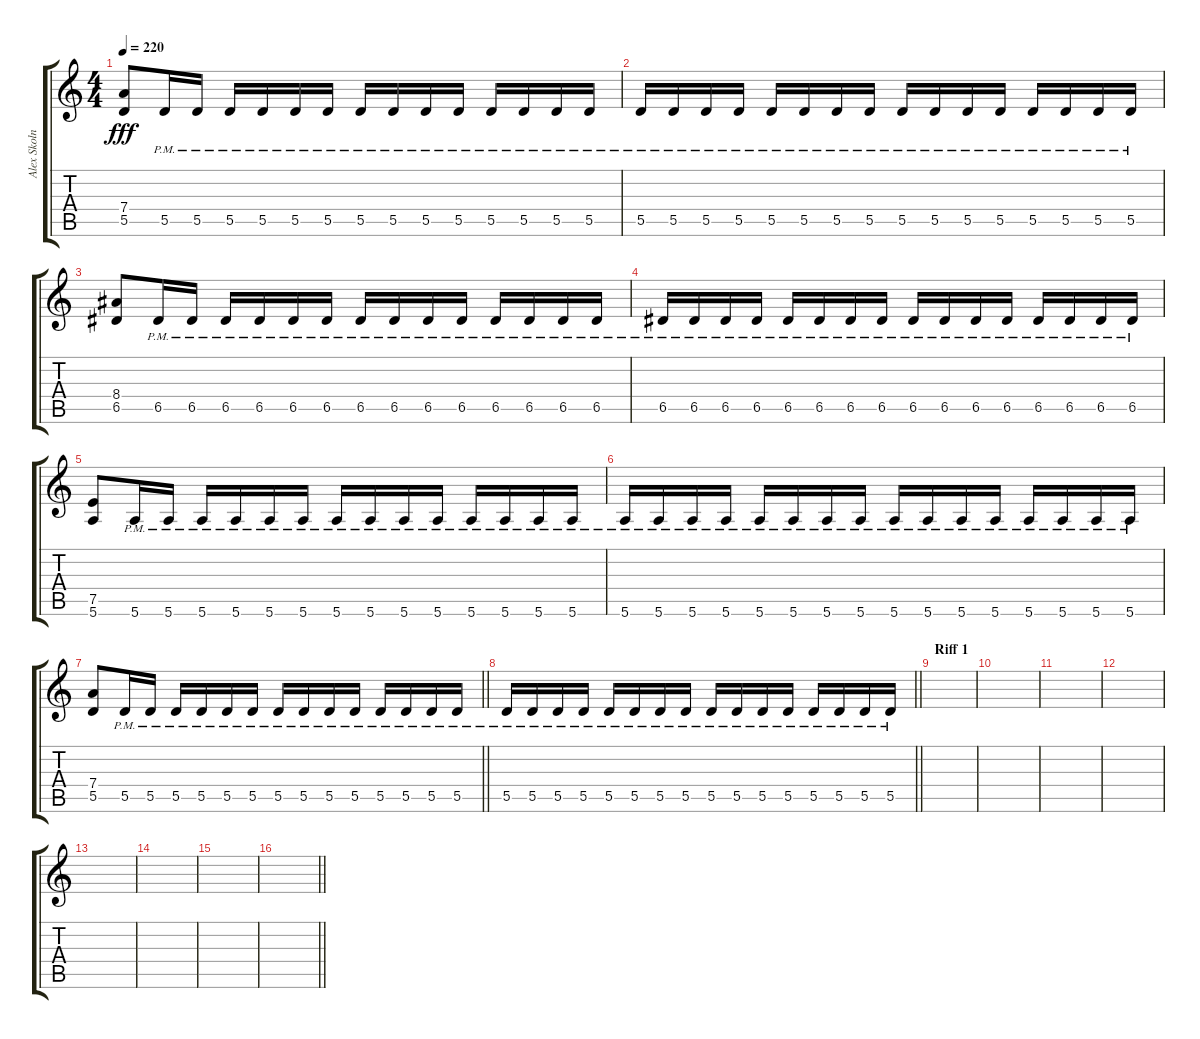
\track ("Alex Skolnick Rhytm" "Alex Skoln") {instrument distortionguitar}
\staff {score tabs}
\tuning (E4 B3 G3 D3 A2 E2) {hide}
\ts (4 4)
\tempo 220
\clef g2
\ks c
(7.4 5.5).8{dy fff} 5.5{pm}.16 5.5{pm}.16 5.5{pm}.16 5.5{pm}.16 5.5{pm}.16 5.5{pm}.16 5.5{pm}.16 5.5{pm}.16 5.5{pm}.16 5.5{pm}.16 5.5{pm}.16 5.5{pm}.16 5.5{pm}.16 5.5{pm}.16 |
5.5{pm}.16 5.5{pm}.16 5.5{pm}.16 5.5{pm}.16 5.5{pm}.16 5.5{pm}.16 5.5{pm}.16 5.5{pm}.16 5.5{pm}.16 5.5{pm}.16 5.5{pm}.16 5.5{pm}.16 5.5{pm}.16 5.5{pm}.16 5.5{pm}.16 5.5{pm}.16 |
(8.4 6.5).8 6.5{pm}.16 6.5{pm}.16 6.5{pm}.16 6.5{pm}.16 6.5{pm}.16 6.5{pm}.16 6.5{pm}.16 6.5{pm}.16 6.5{pm}.16 6.5{pm}.16 6.5{pm}.16 6.5{pm}.16 6.5{pm}.16 6.5{pm}.16 |
6.5{pm}.16 6.5{pm}.16 6.5{pm}.16 6.5{pm}.16 6.5{pm}.16 6.5{pm}.16 6.5{pm}.16 6.5{pm}.16 6.5{pm}.16 6.5{pm}.16 6.5{pm}.16 6.5{pm}.16 6.5{pm}.16 6.5{pm}.16 6.5{pm}.16 6.5{pm}.16 |
(7.5 5.6).8 5.6{pm}.16 5.6{pm}.16 5.6{pm}.16 5.6{pm}.16 5.6{pm}.16 5.6{pm}.16 5.6{pm}.16 5.6{pm}.16 5.6{pm}.16 5.6{pm}.16 5.6{pm}.16 5.6{pm}.16 5.6{pm}.16 5.6{pm}.16 |
5.6{pm}.16 5.6{pm}.16 5.6{pm}.16 5.6{pm}.16 5.6{pm}.16 5.6{pm}.16 5.6{pm}.16 5.6{pm}.16 5.6{pm}.16 5.6{pm}.16 5.6{pm}.16 5.6{pm}.16 5.6{pm}.16 5.6{pm}.16 5.6{pm}.16 5.6{pm}.16 |
\barLineRight lightlight
(7.4 5.5).8 5.5{pm}.16 5.5{pm}.16 5.5{pm}.16 5.5{pm}.16 5.5{pm}.16 5.5{pm}.16 5.5{pm}.16 5.5{pm}.16 5.5{pm}.16 5.5{pm}.16 5.5{pm}.16 5.5{pm}.16 5.5{pm}.16 5.5{pm}.16 |
\barLineRight lightlight
5.5{pm}.16 5.5{pm}.16 5.5{pm}.16 5.5{pm}.16 5.5{pm}.16 5.5{pm}.16 5.5{pm}.16 5.5{pm}.16 5.5{pm}.16 5.5{pm}.16 5.5{pm}.16 5.5{pm}.16 5.5{pm}.16 5.5{pm}.16 5.5{pm}.16 5.5{pm}.16 |
\section ("" "Riff 1")
|
|
|
|
|
|
|
\barLineRight lightlight
